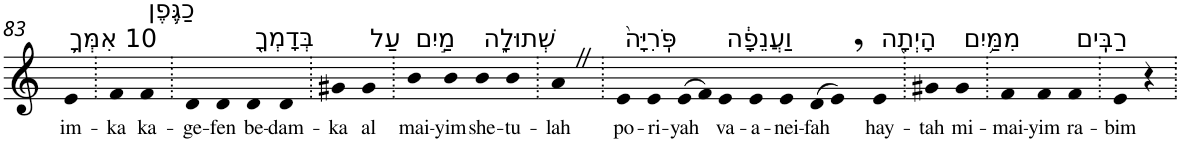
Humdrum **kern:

**kern	**text
*part1	*part1
*staff1	*staff1
*I"Piano	*
*I'Pno	*
!!LO:PB:g=z
*clefG2	*
*k[]	*
=83	=83
!LO:TX:a:t=10 אִמְּךָ֥	!
!	!LO:LY:b
4e	im-
=84.	=84.
!	!LO:LY:b
4f	-ka
!LO:TX:a:t=כַגֶּ֛פֶן	!
!	!LO:LY:b
4f	ka-
=85.	=85.
!	!LO:LY:b
4d	-ge-
!	!LO:LY:b
4d	-fen
!LO:TX:a:t=בְּדָמְךָ֖	!
!	!LO:LY:b
4d	be-
!	!LO:LY:b
4d	-dam-
=86.	=86.
!	!LO:LY:b
4g#X	-ka
!LO:TX:a:t=עַל	!
!	!LO:LY:b
4g#	al
=87.	=87.
!LO:TX:a:t=מַ֣יִם	!
!	!LO:LY:b
4b	mai-
!	!LO:LY:b
4b	-yim
!LO:TX:a:t=שְׁתוּלָ֑ה	!
!	!LO:LY:b
4b	she-
!	!LO:LY:b
4b	-tu-
=88.	=88.
!	!LO:LY:b
4aZ	-lah
=89.	=89.
!LO:TX:a:t=פֹּֽרִיָּה֙	!
!	!LO:LY:b
4e	po-
!	!LO:LY:b
4e	-ri-
!	!LO:LY:b
(>8e	-yah
8f)	.
!LO:TX:a:t=וַעֲנֵפָ֔ה	!
!	!LO:LY:b
4e	va-
!	!LO:LY:b
4e	-a-
!	!LO:LY:b
4e	-nei-
!	!LO:LY:b
(>8d	-fah
8e,)	.
!LO:TX:a:t=הָיְתָ֖ה	!
!	!LO:LY:b
4e	hay-
=90.	=90.
!	!LO:LY:b
4g#X	-tah
!LO:TX:a:t=מִמַּ֥יִם	!
!	!LO:LY:b
4g#	mi-
=91.	=91.
!	!LO:LY:b
4f	-mai-
!	!LO:LY:b
4f	-yim
!LO:TX:a:t=רַבִּֽים	!
!	!LO:LY:b
4f	ra-
=92.	=92.
!	!LO:LY:b
4e	-bim
4r	.
=.	=.
*-	*-
